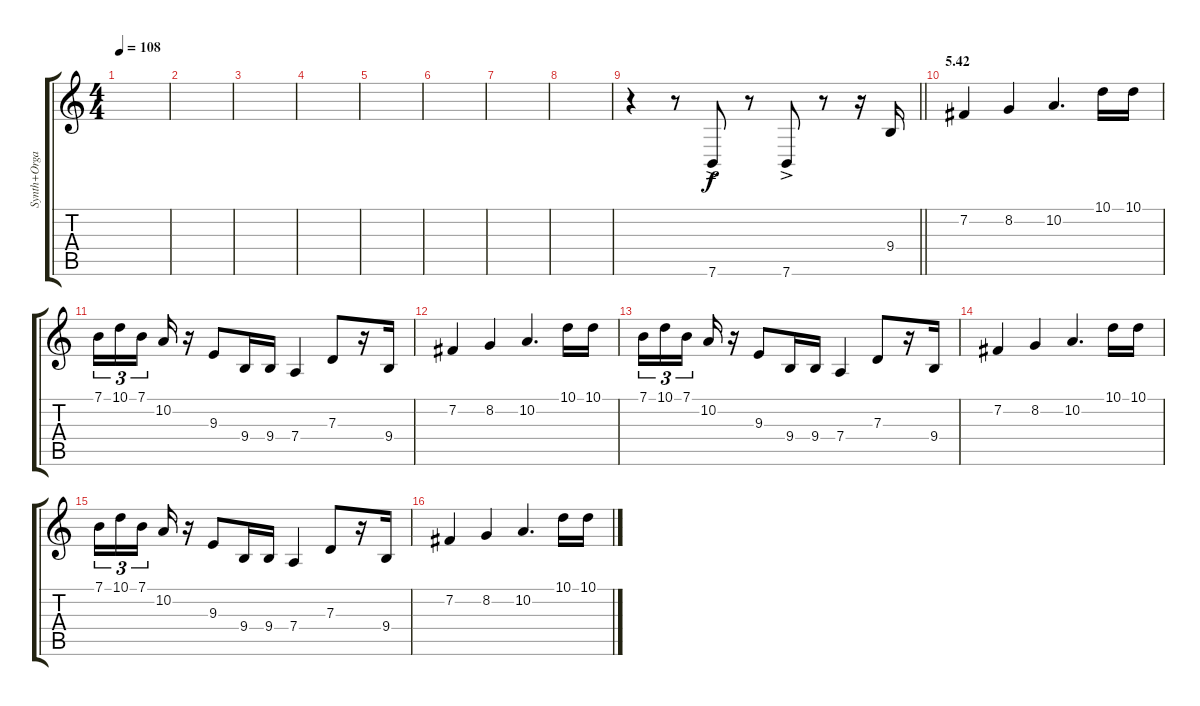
\track ("Synth+Organ" "Synth+Orga") {instrument lead2sawtooth}
\staff {score tabs}
\tuning (E4 B3 G3 D3 A2 E2) {hide}
\ts (4 4)
\tempo 108
\clef g2
\ks c
|
|
|
|
|
|
|
|
\barLineRight lightlight
r.4 r.8 7.6{ac}.8 r.8 7.6{ac}.8 r.8 r.16 9.4.16{dy f} |
\section ("" "5.42")
7.2.4 8.2.4 10.2.4{d} 10.1.16 10.1.16 |
7.1.16{tu (3 2)} 10.1.16{tu (3 2)} 7.1.16{tu (3 2) beam splitsecondary} 10.2.16 r.16 9.3.8 9.4.16 9.4.16 7.4.4 7.3.8 r.16 9.4.16 |
7.2.4 8.2.4 10.2.4{d} 10.1.16 10.1.16 |
7.1.16{tu (3 2)} 10.1.16{tu (3 2)} 7.1.16{tu (3 2) beam splitsecondary} 10.2.16 r.16 9.3.8 9.4.16 9.4.16 7.4.4 7.3.8 r.16 9.4.16 |
7.2.4 8.2.4 10.2.4{d} 10.1.16 10.1.16 |
7.1.16{tu (3 2)} 10.1.16{tu (3 2)} 7.1.16{tu (3 2) beam splitsecondary} 10.2.16 r.16 9.3.8 9.4.16 9.4.16 7.4.4 7.3.8 r.16 9.4.16 |
7.2.4 8.2.4 10.2.4{d} 10.1.16 10.1.16
